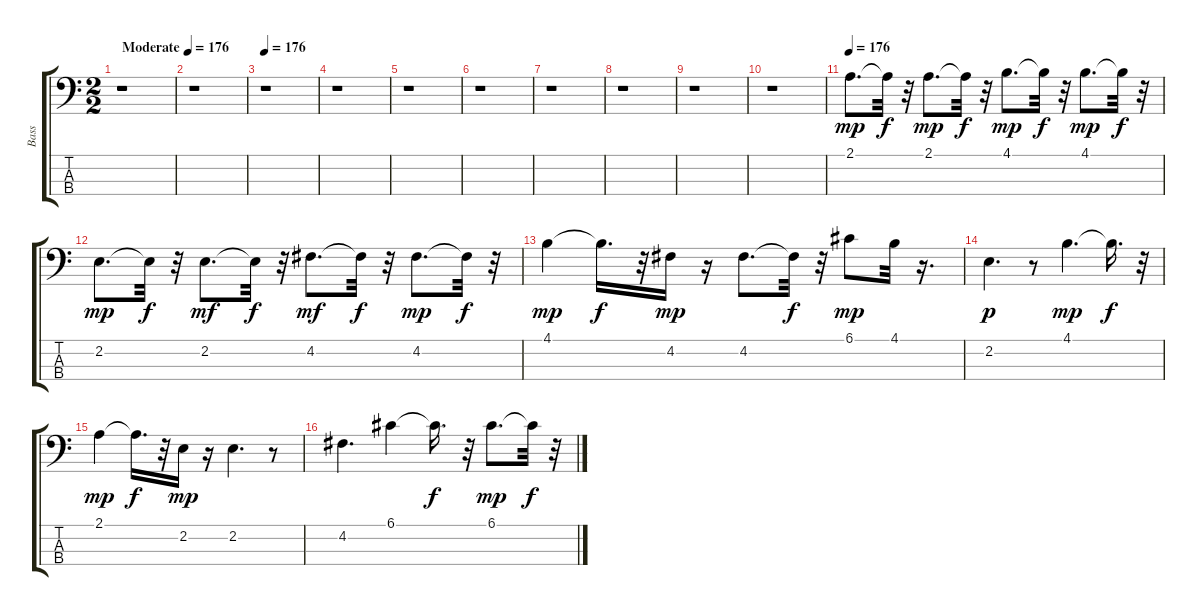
\track ("Bass      " "Bass      ") {instrument fretlessbass}
\staff {score tabs}
\tuning (G2 D2 A1 E1) {hide}
\ts (2 2)
\tempo (176 "Moderate")
\clef f4
\ks c
r.1{dy mp instrument fretlessbass} |
r.1 |
\tempo 176
r.1 |
r.1 |
r.1 |
r.1 |
r.1 |
r.1 |
r.1 |
r.1 |
\tempo 176
2.1.8{d} 2.1{t}.32{dy f} r.32 2.1.8{d dy mp} 2.1{t}.32{dy f} r.32 4.1.8{d dy mp} 4.1{t}.32{dy f} r.32 4.1.8{d dy mp} 4.1{t}.32{dy f} r.32 |
2.2.8{d dy mp} 2.2{t}.32{dy f} r.32 2.2.8{d dy mf} 2.2{t}.32{dy f} r.32 4.2.8{d dy mf} 4.2{t}.32{dy f} r.32 4.2.8{d dy mp} 4.2{t}.32{dy f} r.32 |
4.1.4{dy mp} 4.1{t}.16{d dy f} r.32 4.2.16{dy mp} r.16 4.2.8{d} 4.2{t}.32{dy f} r.32 6.1.8{dy mp} 4.1.32 r.16{d} |
2.2.4{d dy p} r.8 4.1.4{d dy mp} 4.1{t}.16{d dy f} r.32 |
2.1.4{dy mp} 2.1{t}.16{d dy f} r.32 2.2.16{dy mp} r.16 2.2.4{d} r.8 |
4.2.4{d} 6.1.4 6.1{t}.16{d dy f} r.32 6.1.8{d dy mp} 6.1{t}.32{dy f} r.32
